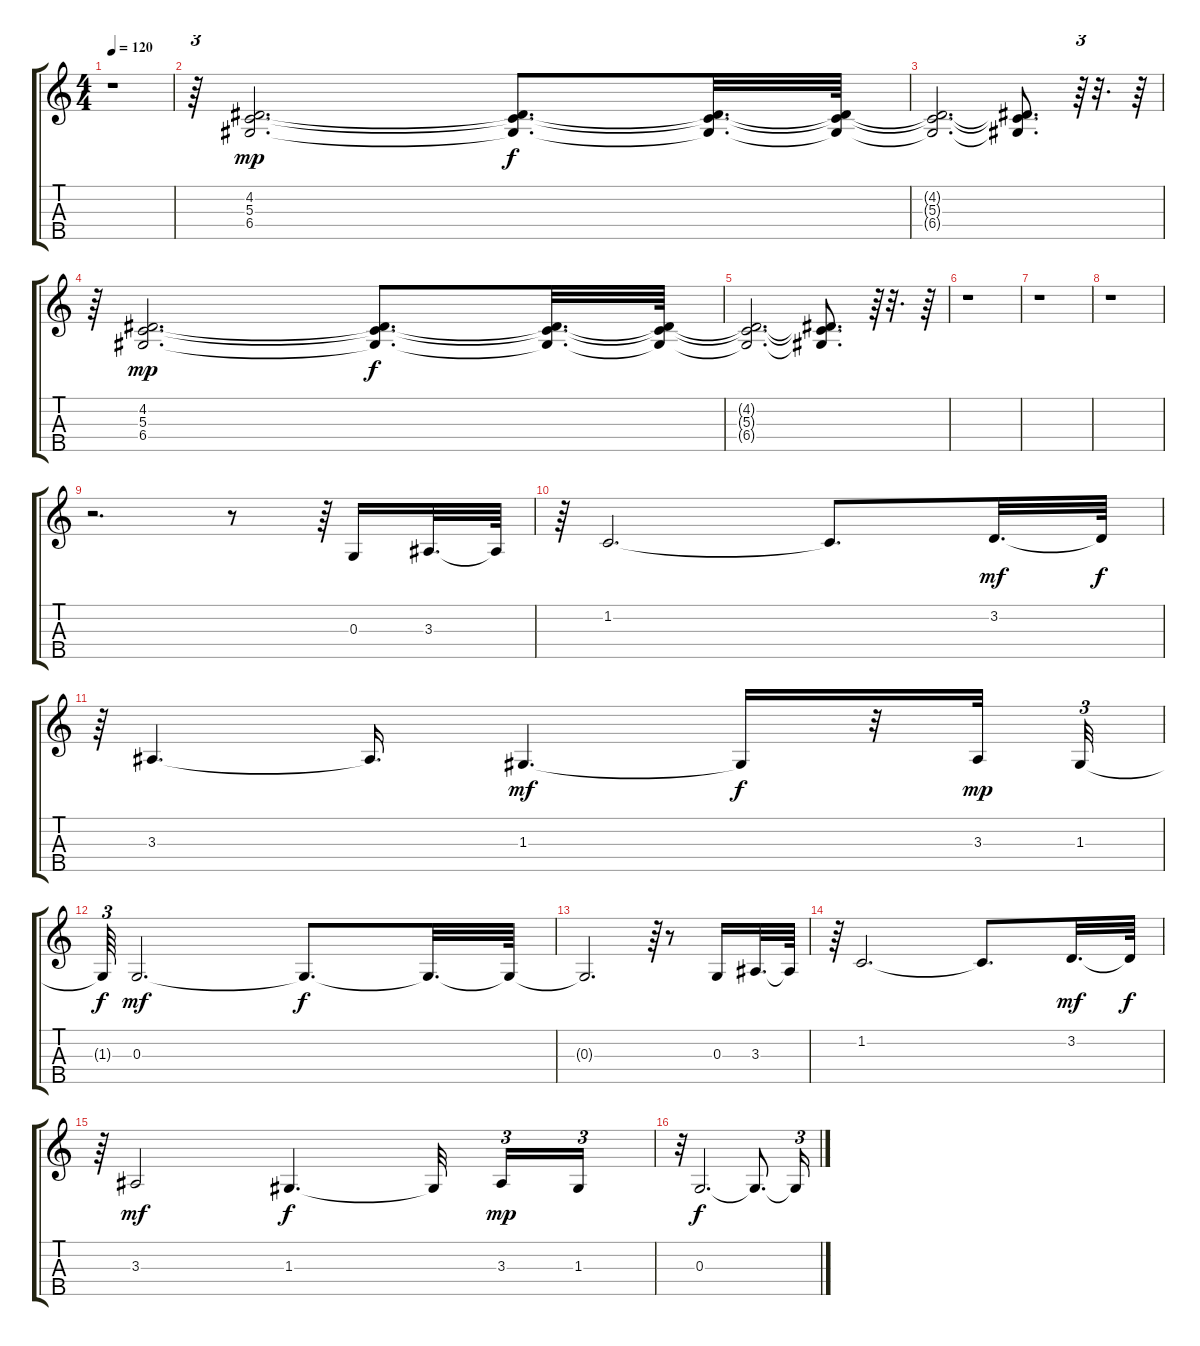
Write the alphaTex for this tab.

\track "" {instrument stringensemble2}
\staff {score tabs}
\tuning (E4 B3 G3 D3 A2) {hide}
\ts (4 4)
\tempo 120
\clef g2
\ks c
r.1{dy f} |
r.64{tu (3 2)} (4.2 5.3 6.4).2{d dy mp} (4.2{t} 5.3{t} 6.4{t}).8{d dy f} (4.2{t} 5.3{t} 6.4{t}).32{d} (4.2{t} 5.3{t} 6.4{t}).64 |
(4.2{t} 5.3{t} 6.4{t}).2{d} (4.2{t} 5.3{t} 6.4{t}).8{d} r.64{tu (3 2)} r.32{d} r.64 |
r.64{tu (3 2)} (4.2 5.3 6.4).2{d dy mp} (4.2{t} 5.3{t} 6.4{t}).8{d dy f} (4.2{t} 5.3{t} 6.4{t}).32{d} (4.2{t} 5.3{t} 6.4{t}).64 |
(4.2{t} 5.3{t} 6.4{t}).2{d} (4.2{t} 5.3{t} 6.4{t}).8{d} r.64{tu (3 2)} r.32{d} r.64 |
r.1 |
r.1 |
r.1 |
r.2{d} r.8 r.64{tu (3 2)} 0.3.16 3.3.32{d} 3.3{t}.64 |
r.64{tu (3 2)} 1.2.2{d} 1.2{t}.8{d} 3.2.32{d dy mf} 3.2{t}.64{dy f} |
r.64{tu (3 2)} 3.3.4{d} 3.3{t}.16{d} 1.3.4{d dy mf} 1.3{t}.16{dy f} r.32 3.3.32{dy mp} 1.3.32{tu (3 2)} |
1.3{t}.64{tu (3 2) dy f} 0.3.2{d dy mf} 0.3{t}.8{d dy f} 0.3{t}.32{d} 0.3{t}.64 |
0.3{t}.2{d} r.64{tu (3 2)} r.8 0.3.16 3.3.32{d} 3.3{t}.64 |
r.64{tu (3 2)} 1.2.2{d} 1.2{t}.8{d} 3.2.32{d dy mf} 3.2{t}.64{dy f} |
r.64{tu (3 2)} 3.3.2{dy mf} 1.3.4{d dy f} 1.3{t}.32{beam splitsecondary} 3.3.16{tu (3 2) dy mp} 1.3.16{tu (3 2)} |
r.32{tu (3 2)} 0.3.2{d dy f} 0.3{t}.8{d} 0.3{t}.16{tu (3 2)}
